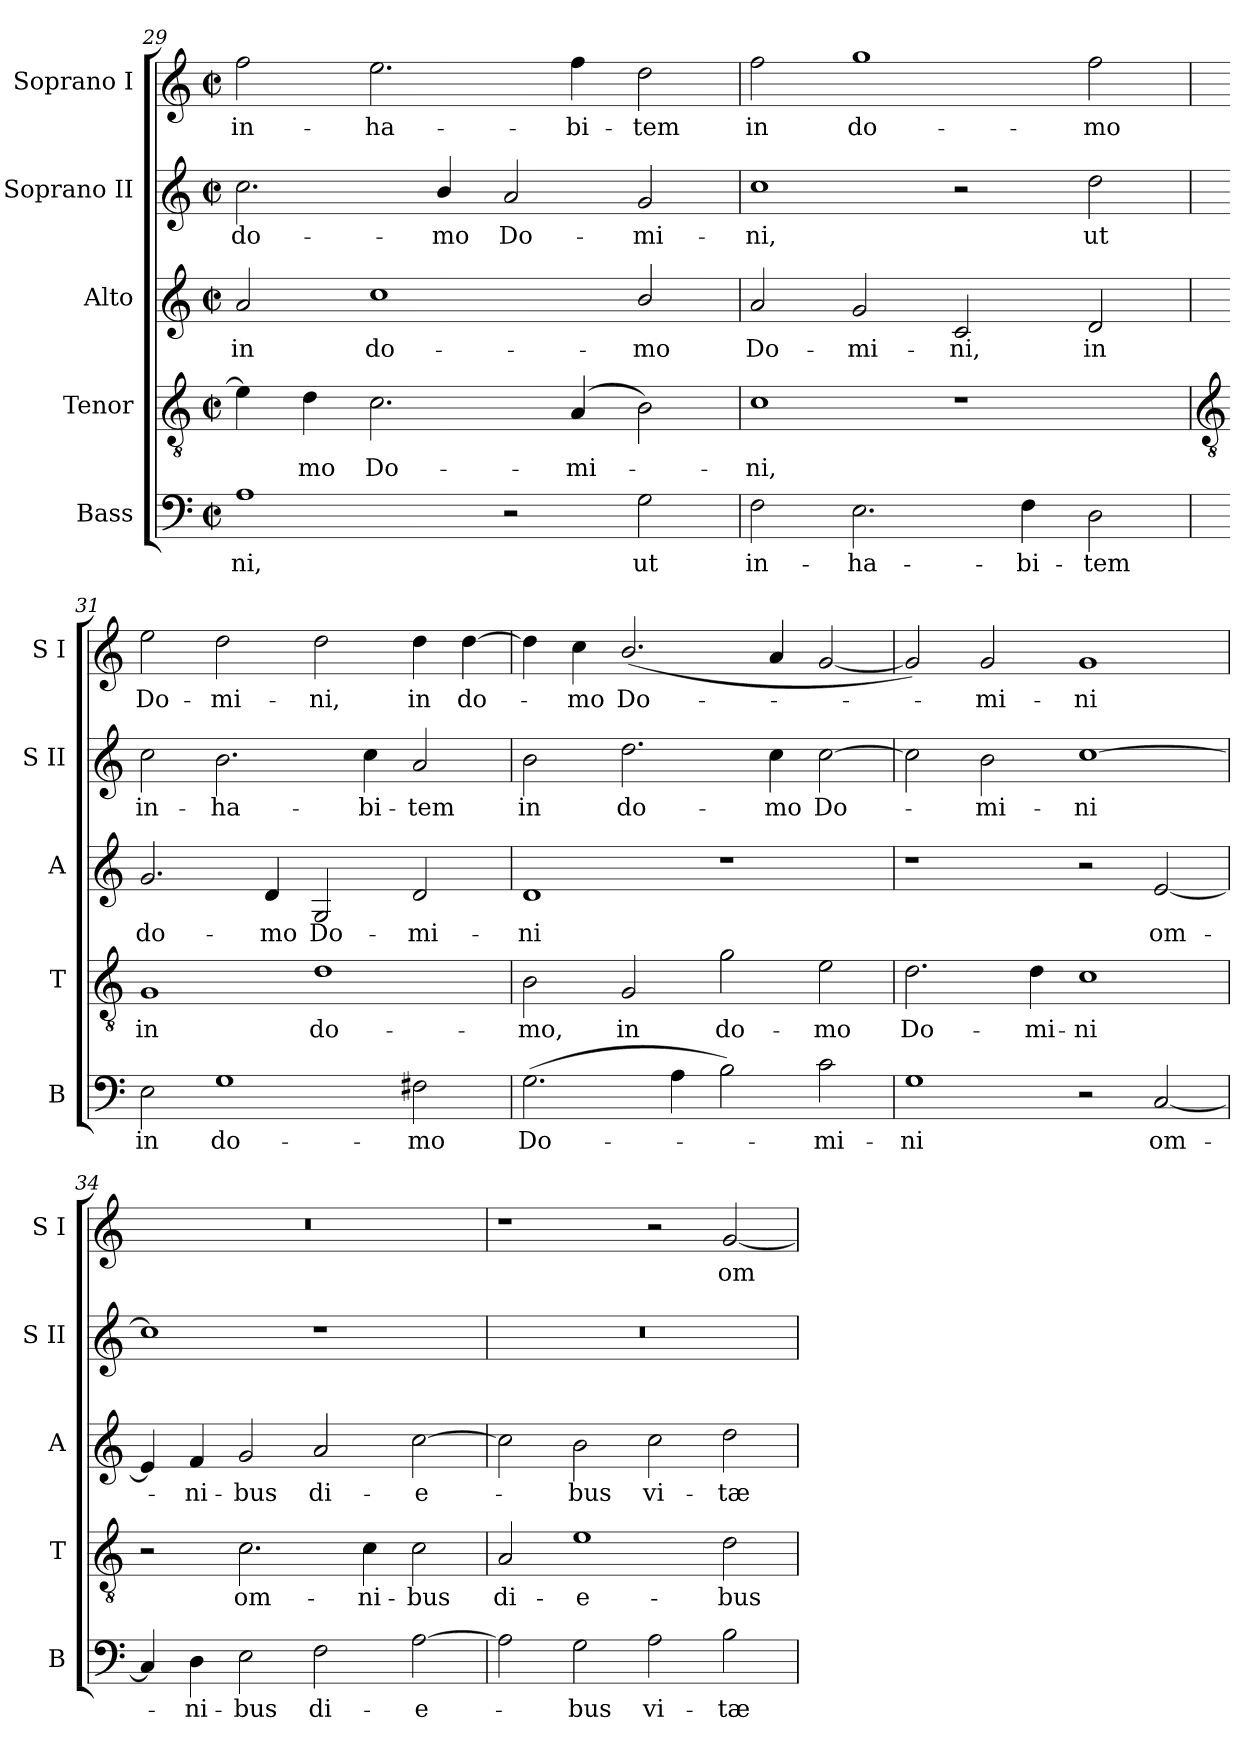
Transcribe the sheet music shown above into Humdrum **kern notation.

**kern	**text	**kern	**text	**kern	**text	**kern	**text	**kern	**text
*part5	*part5	*part4	*part4	*part3	*part3	*part2	*part2	*part1	*part1
*staff5	*staff5	*staff4	*staff4	*staff3	*staff3	*staff2	*staff2	*staff1	*staff1
*I"Bass	*	*I"Tenor	*	*I"Alto	*	*I"Soprano II	*	*I"Soprano I	*
*I'B	*	*I'T	*	*I'A	*	*I'S II	*	*I'S I	*
*clefF4	*	*clefGv2	*	*clefG2	*	*clefG2	*	*clefG2	*
*k[]	*	*k[]	*	*k[]	*	*k[]	*	*k[]	*
*C:	*	*C:	*	*C:	*	*C:	*	*C:	*
*M4/2	*	*M4/2	*	*M4/2	*	*M4/2	*	*M4/2	*
*met(c|)	*	*met(c|)	*	*met(c|)	*	*met(c|)	*	*met(c|)	*
=29	=29	=29	=29	=29	=29	=29	=29	=29	=29
!	!LO:LY:b	!	!	!	!LO:LY:b	!	!LO:LY:b	!	!LO:LY:b
1A	-ni,	4e]	.	2a	in	2.cc	do-	2ff	in-
!	!	!	!LO:LY:b	!	!	!	!	!	!
.	.	4d	mo	.	.	.	.	.	.
!	!	!	!LO:LY:b	!	!LO:LY:b	!	!	!	!LO:LY:b
.	.	2.c	Do-	1cc	do-	.	.	2.ee	-ha-
!	!	!	!	!	!	!	!LO:LY:b	!	!
.	.	.	.	.	.	4b/	-mo	.	.
!	!	!	!	!	!	!	!LO:LY:b	!	!
2r	.	.	.	.	.	2a	Do-	.	.
!	!	!	!LO:LY:b	!	!	!	!	!	!LO:LY:b
.	.	(<4A	-mi-	.	.	.	.	4ff	-bi-
!	!LO:LY:b	!	!	!	!LO:LY:b	!	!LO:LY:b	!	!LO:LY:b
2G	ut	2B)	.	2b/	-mo	2g	-mi-	2dd	-tem
=30	=30	=30	=30	=30	=30	=30	=30	=30	=30
!	!LO:LY:b	!	!LO:LY:b	!	!LO:LY:b	!	!LO:LY:b	!	!LO:LY:b
2F	in-	1c	ni,	2a	Do-	1cc	-ni,	2ff	in
!	!LO:LY:b	!	!	!	!LO:LY:b	!	!	!	!LO:LY:b
2.E	-ha-	.	.	2g	-mi-	.	.	1gg	do-
!	!	!	!	!	!LO:LY:b	!	!	!	!
.	.	1r	.	2c	-ni,	2r	.	.	.
!	!LO:LY:b	!	!	!	!	!	!	!	!
4F	-bi-	.	.	.	.	.	.	.	.
!	!LO:LY:b	!	!	!	!LO:LY:b	!	!LO:LY:b	!	!LO:LY:b
2D	-tem	.	.	2d	in	2dd	ut	2ff	-mo
!!LO:LB:g=z
=31	=31	=31	=31	=31	=31	=31	=31	=31	=31
*	*	*clefGv2	*	*	*	*	*	*	*
!	!LO:LY:b	!	!LO:LY:b	!	!LO:LY:b	!	!LO:LY:b	!	!LO:LY:b
2E	in	1G	in	2.g	do-	2cc	in-	2ee	Do-
!	!LO:LY:b	!	!	!	!	!	!LO:LY:b	!	!LO:LY:b
1G	do-	.	.	.	.	2.b	-ha-	2dd	-mi-
!	!	!	!	!	!LO:LY:b	!	!	!	!
.	.	.	.	4d	-mo	.	.	.	.
!	!	!	!LO:LY:b	!	!LO:LY:b	!	!	!	!LO:LY:b
.	.	1d	do-	2G	Do-	.	.	2dd	-ni,
!	!	!	!	!	!	!	!LO:LY:b	!	!
.	.	.	.	.	.	4cc	-bi-	.	.
!	!LO:LY:b	!	!	!	!LO:LY:b	!	!LO:LY:b	!	!LO:LY:b
2F#X	-mo	.	.	2d	-mi-	2a	-tem	4dd	in
!	!	!	!	!	!	!	!	!	!LO:LY:b
.	.	.	.	.	.	.	.	[4dd	do-
=32	=32	=32	=32	=32	=32	=32	=32	=32	=32
!	!LO:LY:b	!	!LO:LY:b	!	!LO:LY:b	!	!LO:LY:b	!	!
(>2.G	Do-	2B	-mo,	1d	-ni	2b	in	4dd]	.
!	!	!	!	!	!	!	!	!	!LO:LY:b
.	.	.	.	.	.	.	.	4cc	mo
!	!	!	!LO:LY:b	!	!	!	!LO:LY:b	!	!LO:LY:b
.	.	2G	in	.	.	2.dd	do-	(<2.b/	Do-
4A	.	.	.	.	.	.	.	.	.
!	!	!	!LO:LY:b	!	!	!	!	!	!
2B)	.	2g	do-	1r	.	.	.	.	.
!	!	!	!	!	!	!	!LO:LY:b	!	!
.	.	.	.	.	.	4cc	-mo	4a	.
!	!LO:LY:b	!	!LO:LY:b	!	!	!	!LO:LY:b	!	!
2c	mi-	2e	-mo	.	.	[2cc	Do-	[2g	.
=33	=33	=33	=33	=33	=33	=33	=33	=33	=33
!	!LO:LY:b	!	!LO:LY:b	!	!	!	!	!	!
1G	-ni	2.d	Do-	1r	.	2cc]	.	2g])	.
!	!	!	!	!	!	!	!LO:LY:b	!	!LO:LY:b
.	.	.	.	.	.	2b	mi-	2g	mi-
!	!	!	!LO:LY:b	!	!	!	!	!	!
.	.	4d	-mi-	.	.	.	.	.	.
!	!	!	!LO:LY:b	!	!	!	!LO:LY:b	!	!LO:LY:b
2r	.	1c	-ni	2r	.	[1cc	-ni	1g	-ni
!	!LO:LY:b	!	!	!	!LO:LY:b	!	!	!	!
[2C	om-	.	.	[2e	om-	.	.	.	.
=34	=34	=34	=34	=34	=34	=34	=34	=34	=34
4C]	.	2r	.	4e]	.	1cc]	.	0r	.
!	!LO:LY:b	!	!	!	!LO:LY:b	!	!	!	!
4D	ni-	.	.	4f	ni-	.	.	.	.
!	!LO:LY:b	!	!LO:LY:b	!	!LO:LY:b	!	!	!	!
2E	-bus	2.c	om-	2g	-bus	.	.	.	.
!	!LO:LY:b	!	!	!	!LO:LY:b	!	!	!	!
2F	di-	.	.	2a	di-	1r	.	.	.
!	!	!	!LO:LY:b	!	!	!	!	!	!
.	.	4c	-ni-	.	.	.	.	.	.
!	!LO:LY:b	!	!LO:LY:b	!	!LO:LY:b	!	!	!	!
[2A	-e-	2c	-bus	[2cc	-e-	.	.	.	.
=35	=35	=35	=35	=35	=35	=35	=35	=35	=35
!	!	!	!LO:LY:b	!	!	!	!	!	!
2A]	.	2A	di-	2cc]	.	0r	.	1r	.
!	!LO:LY:b	!	!LO:LY:b	!	!LO:LY:b	!	!	!	!
2G	bus	1e	-e-	2b	bus	.	.	.	.
!	!LO:LY:b	!	!	!	!LO:LY:b	!	!	!	!
2A	vi-	.	.	2cc	vi-	.	.	2r	.
!	!LO:LY:b	!	!LO:LY:b	!	!LO:LY:b	!	!	!	!LO:LY:b
2B	-tæ	2d	-bus	2dd	-tæ	.	.	[2g	om-
=	=	=	=	=	=	=	=	=	=
*-	*-	*-	*-	*-	*-	*-	*-	*-	*-
